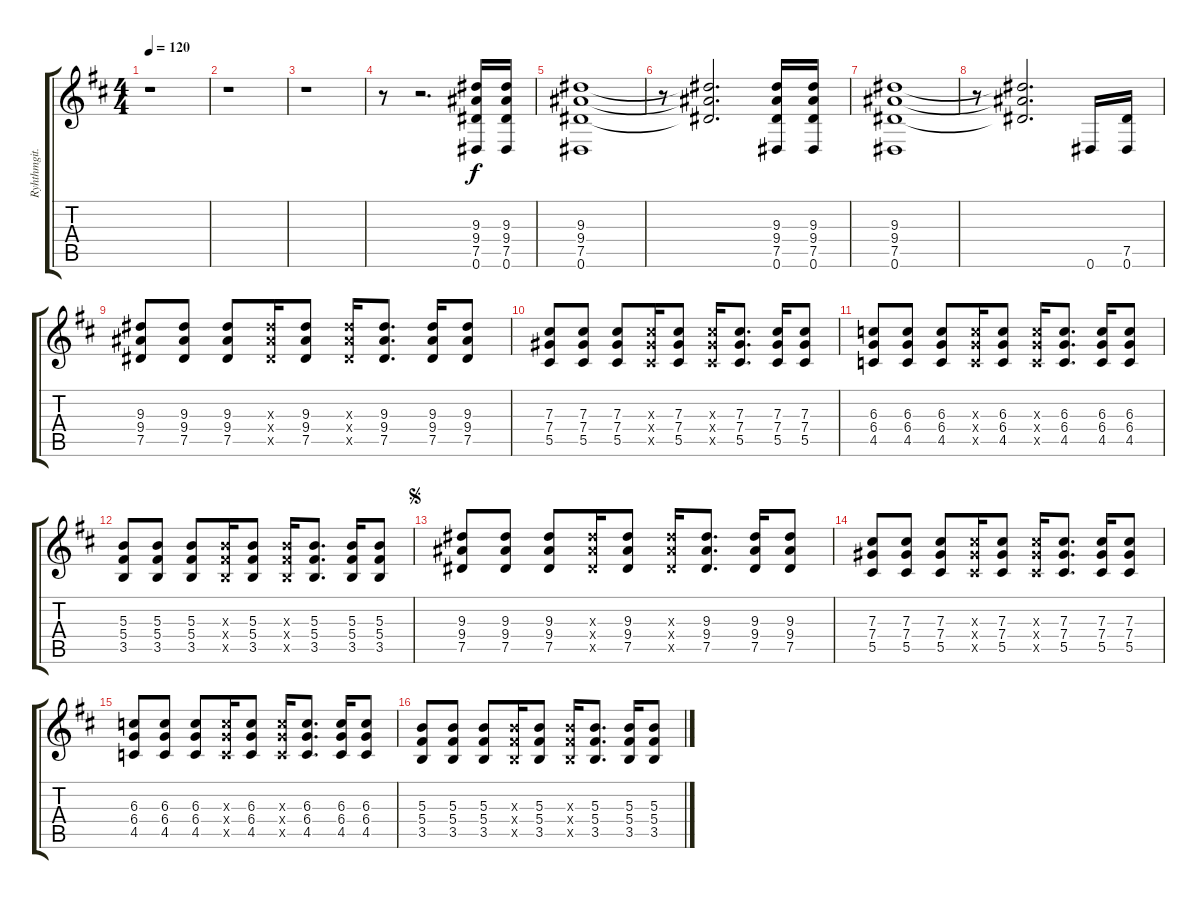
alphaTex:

\track ("Ryhthmgit.1" "Ryhthmgit.") {instrument distortionguitar}
\staff {score tabs}
\tuning (Eb4 Bb3 Gb3 Db3 Ab2 Eb2) {hide}
\ts (4 4)
\tempo 120
\clef g2
\ks d
r.1{dy f instrument distortionguitar} |
r.1 |
r.1 |
r.8 r.2{d} (9.3 9.4 7.5 0.6).16 (9.3 9.4 7.5 0.6).16 |
(9.3 9.4 7.5 0.6).1 |
r.8 (9.3{t} 9.4{t} 7.5{t}).2{d} (9.3 9.4 7.5 0.6).16 (9.3 9.4 7.5 0.6).16 |
(9.3 9.4 7.5 0.6).1 |
r.8 (9.3{t} 9.4{t} 7.5{t}).2{d} 0.6.16 (7.5 0.6).16 |
(9.3 9.4 7.5).8 (9.3 9.4 7.5).8 (9.3 9.4 7.5).8 (9.3{x} 9.4{x} 7.5{x}).16 (9.3 9.4 7.5).8 (9.3{x} 9.4{x} 7.5{x}).16 (9.3 9.4 7.5).8{d} (9.3 9.4 7.5).16 (9.3 9.4 7.5).8 |
(7.3 7.4 5.5).8 (7.3 7.4 5.5).8 (7.3 7.4 5.5).8 (7.3{x} 7.4{x} 5.5{x}).16 (7.3 7.4 5.5).8 (7.3{x} 7.4{x} 5.5{x}).16 (7.3 7.4 5.5).8{d} (7.3 7.4 5.5).16 (7.3 7.4 5.5).8 |
(6.3 6.4 4.5).8 (6.3 6.4 4.5).8 (6.3 6.4 4.5).8 (6.3{x} 6.4{x} 4.5{x}).16 (6.3 6.4 4.5).8 (6.3{x} 6.4{x} 4.5{x}).16 (6.3 6.4 4.5).8{d} (6.3 6.4 4.5).16 (6.3 6.4 4.5).8 |
(5.3 5.4 3.5).8 (5.3 5.4 3.5).8 (5.3 5.4 3.5).8 (5.3{x} 5.4{x} 3.5{x}).16 (5.3 5.4 3.5).8 (5.3{x} 5.4{x} 3.5{x}).16 (5.3 5.4 3.5).8{d} (5.3 5.4 3.5).16 (5.3 5.4 3.5).8 |
\jump segno
(9.3 9.4 7.5).8 (9.3 9.4 7.5).8 (9.3 9.4 7.5).8 (9.3{x} 9.4{x} 7.5{x}).16 (9.3 9.4 7.5).8 (9.3{x} 9.4{x} 7.5{x}).16 (9.3 9.4 7.5).8{d} (9.3 9.4 7.5).16 (9.3 9.4 7.5).8 |
(7.3 7.4 5.5).8 (7.3 7.4 5.5).8 (7.3 7.4 5.5).8 (7.3{x} 7.4{x} 5.5{x}).16 (7.3 7.4 5.5).8 (7.3{x} 7.4{x} 5.5{x}).16 (7.3 7.4 5.5).8{d} (7.3 7.4 5.5).16 (7.3 7.4 5.5).8 |
(6.3 6.4 4.5).8 (6.3 6.4 4.5).8 (6.3 6.4 4.5).8 (6.3{x} 6.4{x} 4.5{x}).16 (6.3 6.4 4.5).8 (6.3{x} 6.4{x} 4.5{x}).16 (6.3 6.4 4.5).8{d} (6.3 6.4 4.5).16 (6.3 6.4 4.5).8 |
(5.3 5.4 3.5).8 (5.3 5.4 3.5).8 (5.3 5.4 3.5).8 (5.3{x} 5.4{x} 3.5{x}).16 (5.3 5.4 3.5).8 (5.3{x} 5.4{x} 3.5{x}).16 (5.3 5.4 3.5).8{d} (5.3 5.4 3.5).16 (5.3 5.4 3.5).8
